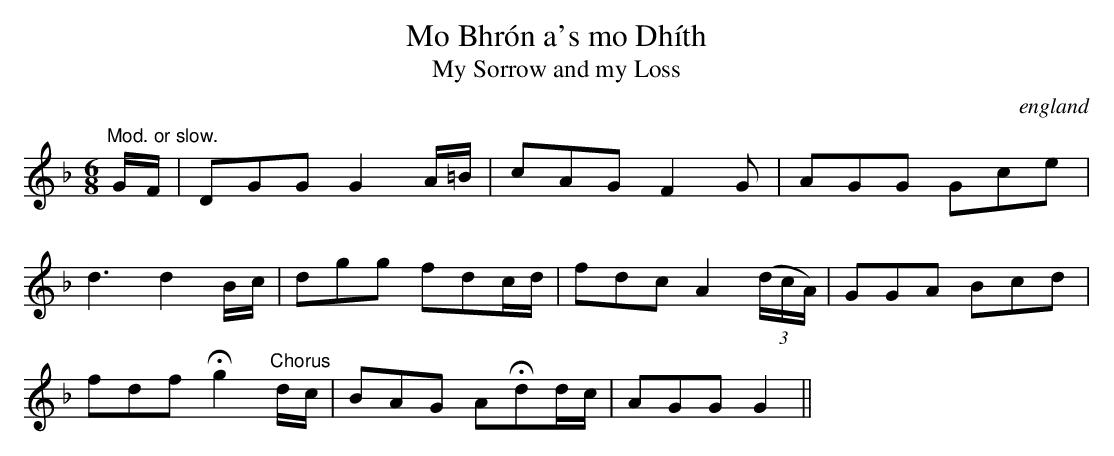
X:1
T:Mo Bhr\'on a's mo Dh\'ith
T:My Sorrow and my Loss
O:england
L:1/8
M:6/8
K:F
"Mod. or slow."\
G/F/|DGG G2 A/=B/|cAG F2 G|AGG Gce|
d3 d2 B/c/|dgg fdc/d/|fdc A2 ((3d/c/A/)|GGA Bcd|
fdf Hg2 "Chorus"d/c/|BAG AHdd/c/|AGG G2||
